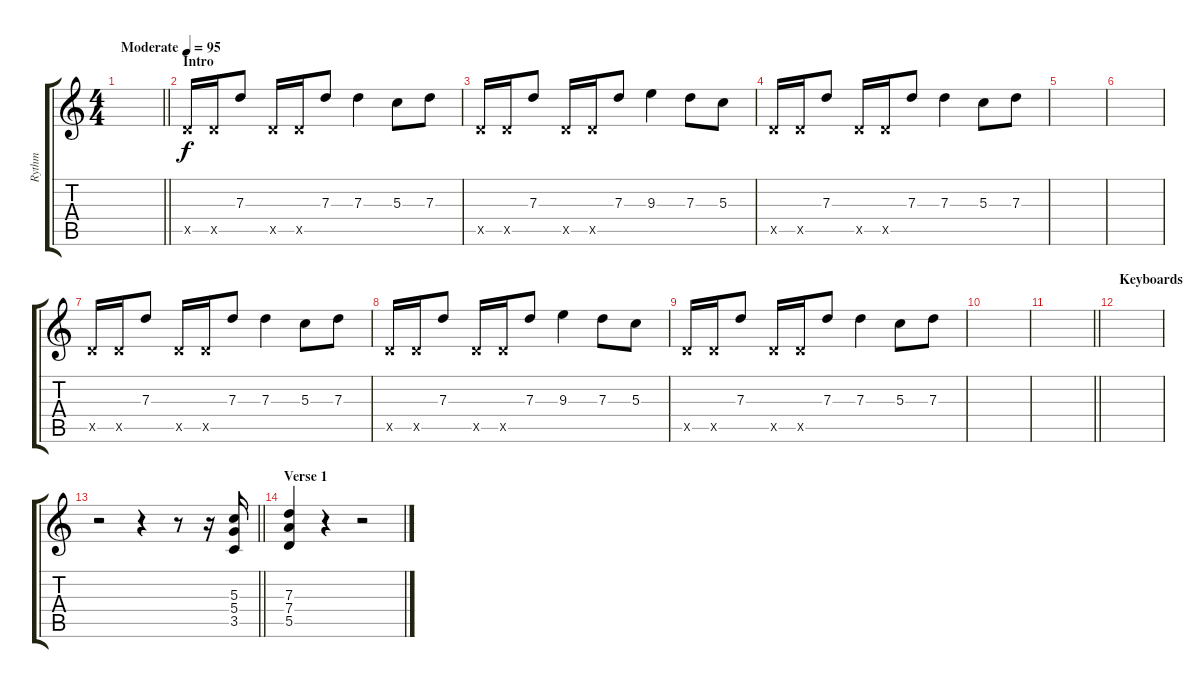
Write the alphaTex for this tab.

\track ("Rythm" "Rythm") {instrument distortionguitar}
\staff {score tabs}
\tuning (E4 B3 G3 D3 A2 E2) {hide}
\ts (4 4)
\tempo (95 "Moderate")
\clef g2
\barLineRight lightlight
\ks c
|
\section ("" "Intro")
5.5{x}.16 5.5{x}.16 7.3.8 5.5{x}.16 5.5{x}.16 7.3.8 7.3.4 5.3.8 7.3.8 |
5.5{x}.16 5.5{x}.16 7.3.8 5.5{x}.16 5.5{x}.16 7.3.8 9.3.4 7.3.8 5.3.8 |
5.5{x}.16 5.5{x}.16 7.3.8 5.5{x}.16 5.5{x}.16 7.3.8 7.3.4 5.3.8 7.3.8 |
|
|
5.5{x}.16 5.5{x}.16 7.3.8 5.5{x}.16 5.5{x}.16 7.3.8 7.3.4 5.3.8 7.3.8 |
5.5{x}.16 5.5{x}.16 7.3.8 5.5{x}.16 5.5{x}.16 7.3.8 9.3.4 7.3.8 5.3.8 |
5.5{x}.16 5.5{x}.16 7.3.8 5.5{x}.16 5.5{x}.16 7.3.8 7.3.4 5.3.8 7.3.8 |
|
\barLineRight lightlight
|
\section ("" "Keyboards")
|
\barLineRight lightlight
r.2 r.4 r.8 r.16 (5.3 5.4 3.5).16 |
\section ("" "Verse 1")
(7.3 7.4 5.5).4 r.4 r.2
